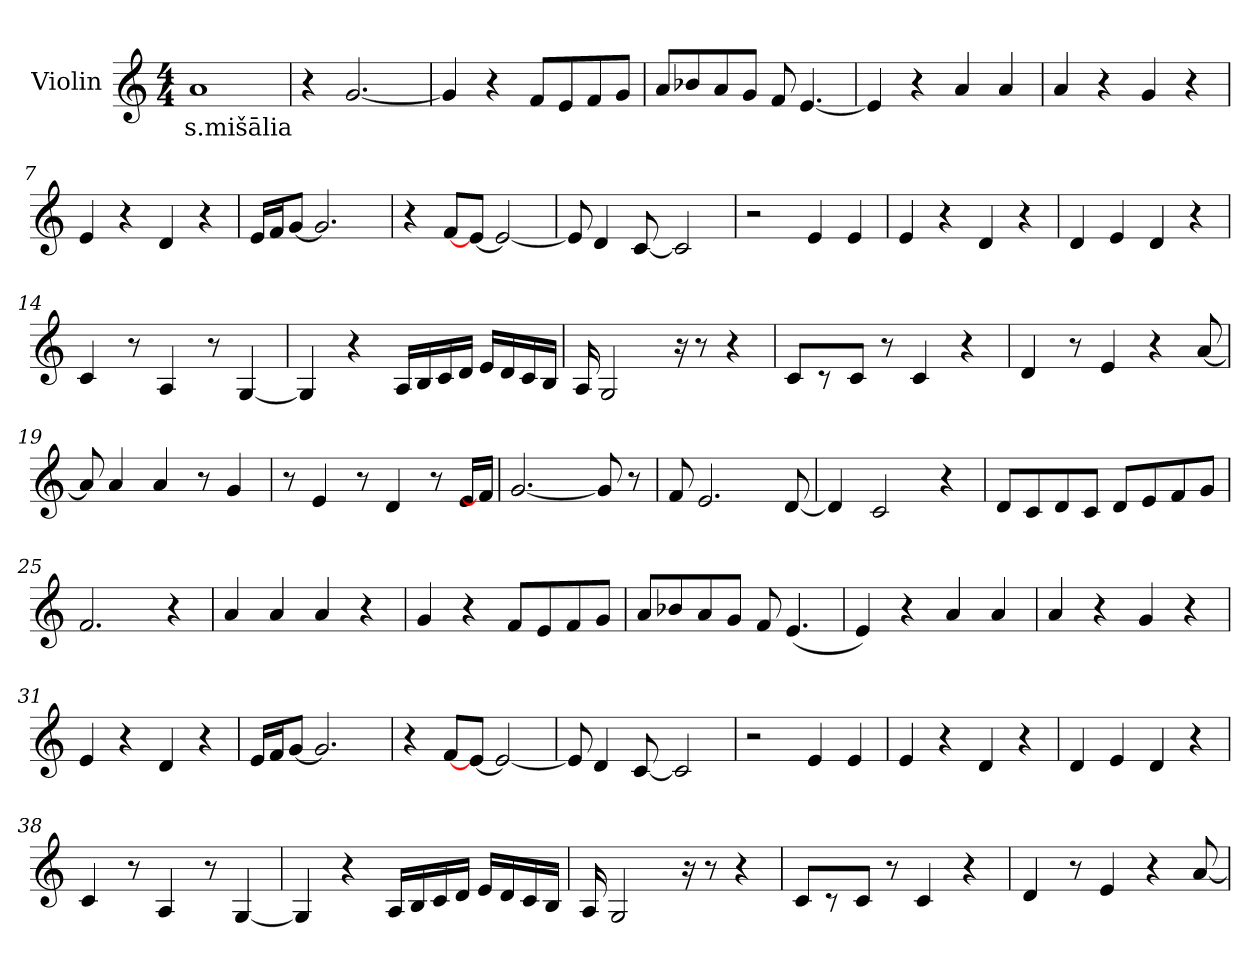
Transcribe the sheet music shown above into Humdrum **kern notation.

**kern	**text
*part1	*part1
*staff1	*staff1
*I"Violin	*
*clefG2	*
*k[]	*
*M4/4	*
*MM60	*
=1	=1
!	!LO:LY:b
1a	s.mišālia
=2	=2
4r	.
[2.g/	.
=3	=3
4g/]	.
4r	.
8f/L	.
8e/	.
8f/	.
8g/J	.
=4	=4
8a/L	.
8b-X/	.
8a/	.
8g/J	.
8f/	.
[4.e/	.
=5	=5
4e/]	.
4r	.
4a/	.
4a/	.
!!LO:LB:g=z
=6	=6
4a/	.
4r	.
4g/	.
4r	.
=7	=7
4e/	.
4r	.
4d/	.
4r	.
=8	=8
16e/LL	.
16f/J	.
[8g/J	.
2.g/]	.
=9	=9
4r	.
[8f/L	.
[8e/J	.
2e/_	.
=10	=10
8e/]	.
4d/	.
[8c/	.
2c/]	.
!!LO:LB:g=z
=11	=11
2r	.
4e/	.
4e/	.
=12	=12
4e/	.
4r	.
4d/	.
4r	.
=13	=13
4d/	.
4e/	.
4d/	.
4r	.
=14	=14
4c/	.
8r	.
4A/	.
8r	.
[4G/	.
=15	=15
4G/]	.
4r	.
16A/LL	.
16B/	.
16c/	.
16d/JJ	.
16e/LL	.
16d/	.
16c/	.
16B/JJ	.
!!LO:LB:g=z
=16	=16
16A/	.
2G/	.
16r	.
8r	.
4r	.
=17	=17
8c/L	.
8r	.
8c/J	.
8r	.
4c/	.
4r	.
=18	=18
4d/	.
8r	.
4e/	.
4r	.
[8a/	.
=19	=19
8a/]	.
4a/	.
4a/	.
8r	.
4g/	.
=20	=20
8r	.
4e/	.
8r	.
4d/	.
8r	.
16e/LL	.
16f/JJ]	.
!!LO:LB:g=z
=21	=21
[2.g/	.
8g/]	.
8r	.
=22	=22
8f/	.
2.e/	.
[8d/	.
=23	=23
4d/]	.
2c/	.
4r	.
=24	=24
8d/L	.
8c/	.
8d/	.
8c/J	.
8d/L	.
8e/	.
8f/	.
8g/J	.
=25	=25
2.f/	.
4r	.
=26	=26
4a/	.
4a/	.
4a/	.
4r	.
!!LO:LB:g=z
=27	=27
4g/	.
4r	.
8f/L	.
8e/	.
8f/	.
8g/J	.
=28	=28
8a/L	.
8b-X/	.
8a/	.
8g/J	.
8f/	.
(<4.e/	.
=29	=29
4e/)	.
4r	.
4a/	.
4a/	.
=30	=30
4a/	.
4r	.
4g/	.
4r	.
=31	=31
4e/	.
4r	.
4d/	.
4r	.
!!LO:LB:g=z
=32	=32
16e/LL	.
16f/J	.
[8g/J	.
2.g/]	.
=33	=33
4r	.
[8f/L	.
[8e/J	.
2e/_	.
=34	=34
8e/]	.
4d/	.
[8c/	.
2c/]	.
=35	=35
2r	.
4e/	.
4e/	.
=36	=36
4e/	.
4r	.
4d/	.
4r	.
!!LO:PB:g=z
=37	=37
4d/	.
4e/	.
4d/	.
4r	.
=38	=38
4c/	.
8r	.
4A/	.
8r	.
[4G/	.
=39	=39
4G/]	.
4r	.
16A/LL	.
16B/	.
16c/	.
16d/JJ	.
16e/LL	.
16d/	.
16c/	.
16B/JJ	.
=40	=40
16A/	.
2G/	.
16r	.
8r	.
4r	.
=41	=41
8c/L	.
8r	.
8c/J	.
8r	.
4c/	.
4r	.
!!LO:PB:g=z
=42	=42
4d/	.
8r	.
4e/	.
4r	.
[8a/	.
=	=
*-	*-
